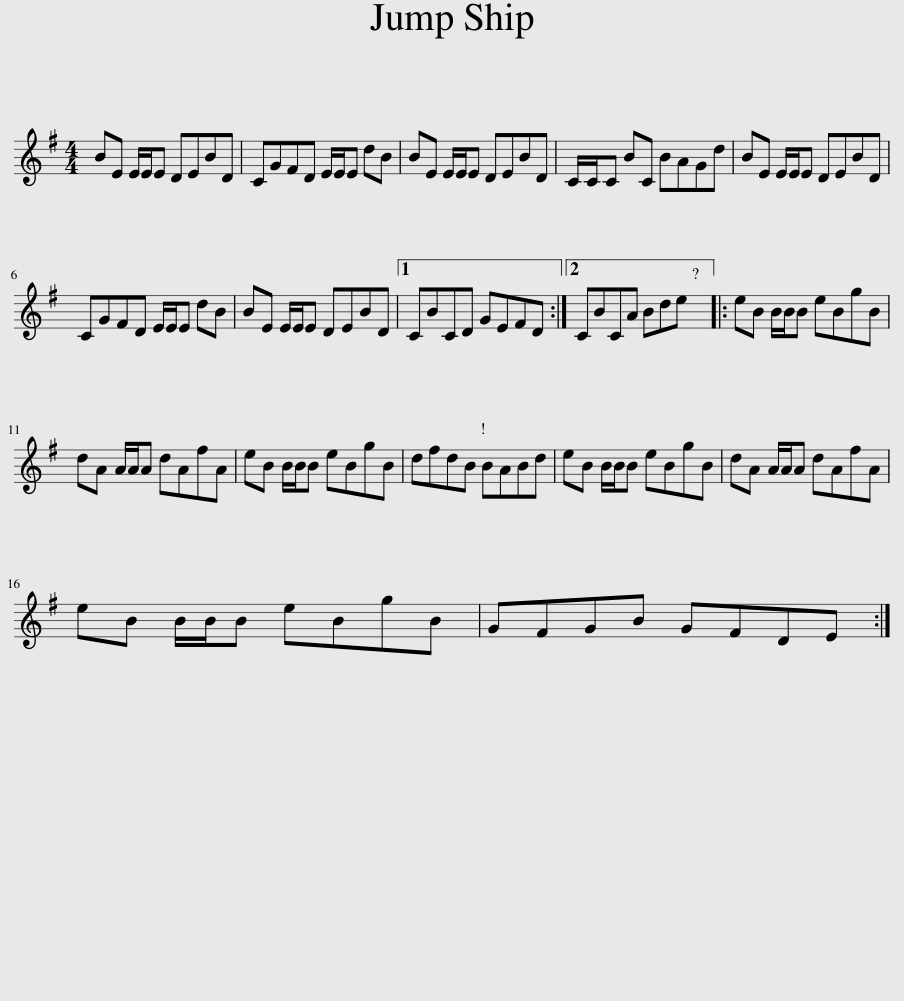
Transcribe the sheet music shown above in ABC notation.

X:1
L:1/8
M:4/4
I:linebreak $
K:Emin
V:1 treble
V:1
 BE E/E/E DEBD | CGFD E/E/E dB | BE E/E/E DEBD | C/C/C BC BAGd | BE E/E/E DEBD |$ %5
 CGFD E/E/E dB | BE E/E/E DEBD |1 CBCD GEFD :|2 CBCA Bde |: eB B/B/B eBgB |$ %10
 dA A/A/A dAfA | eB B/B/B eBgB | dfdB BABd | eB B/B/B eBgB | dA A/A/A dAfA |$ %15
 eB B/B/B eBgB | GFGB GFDE :| %17
